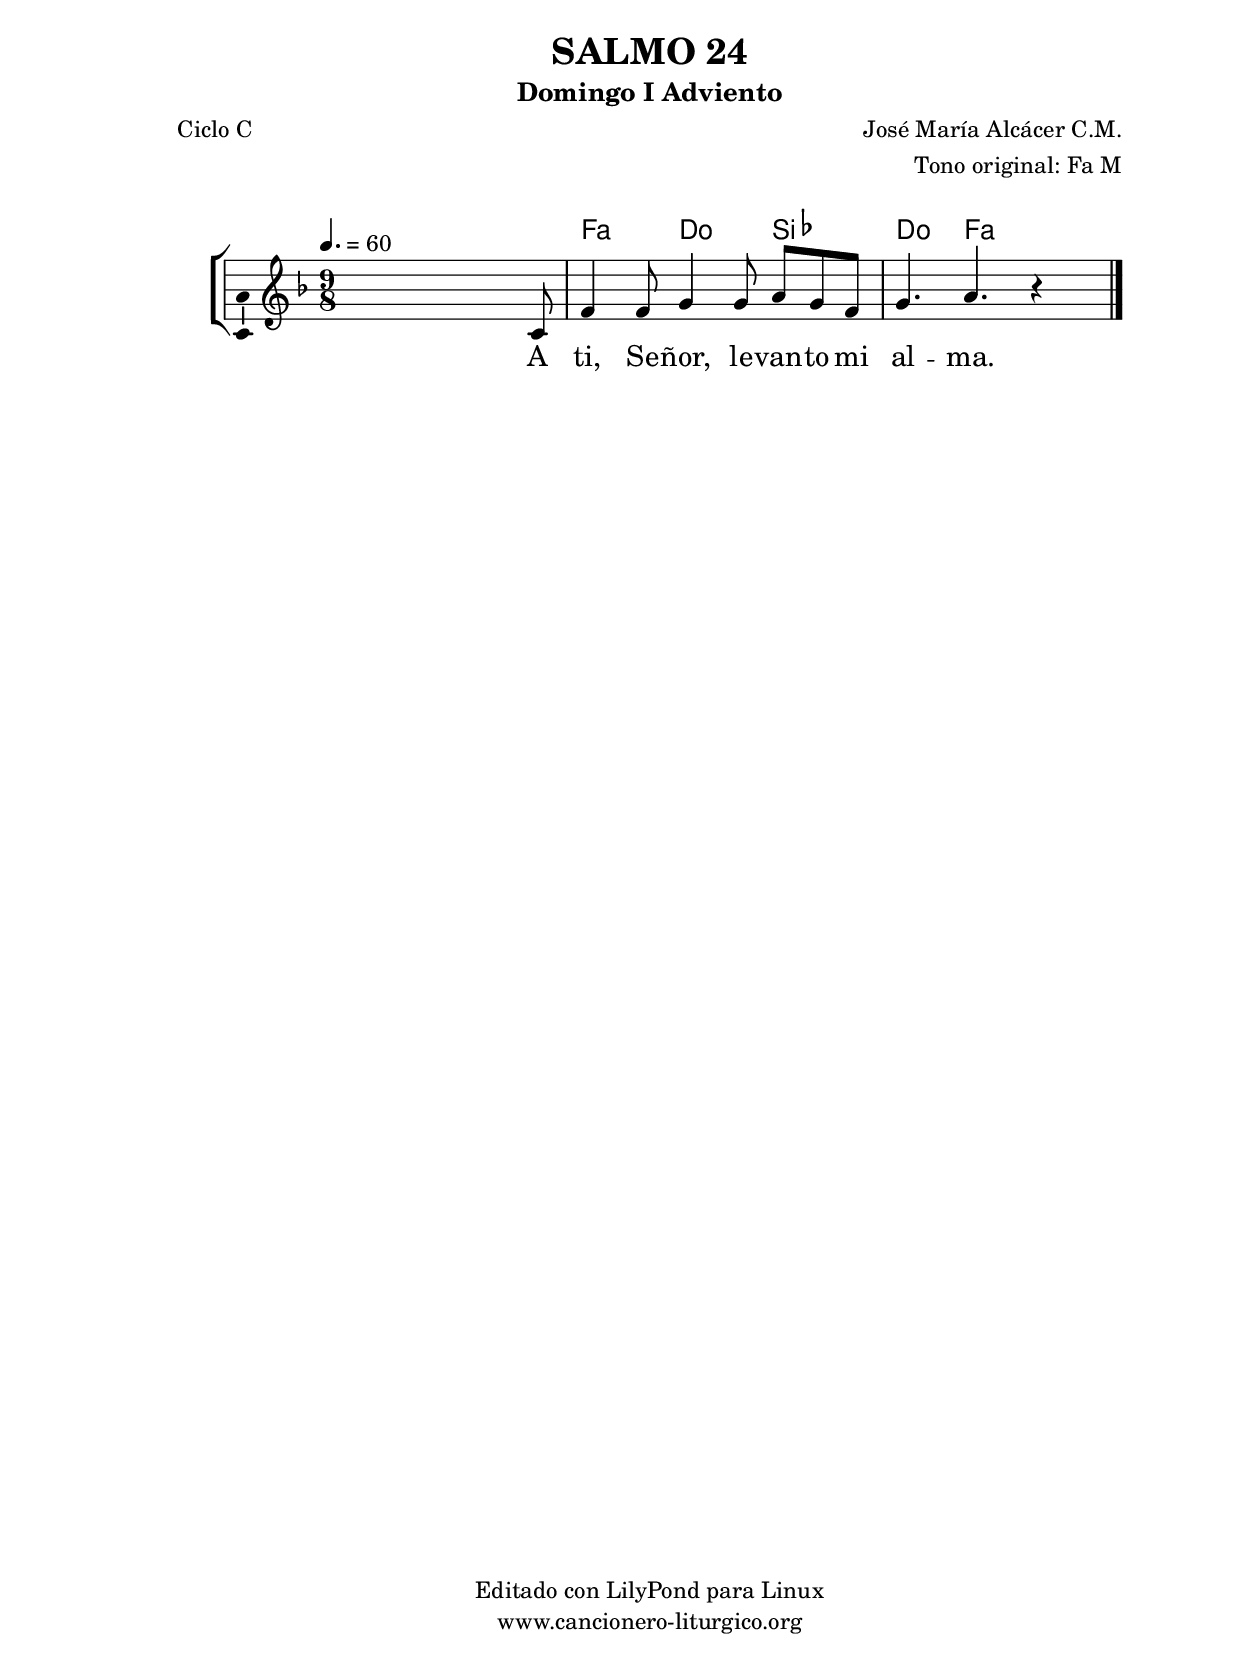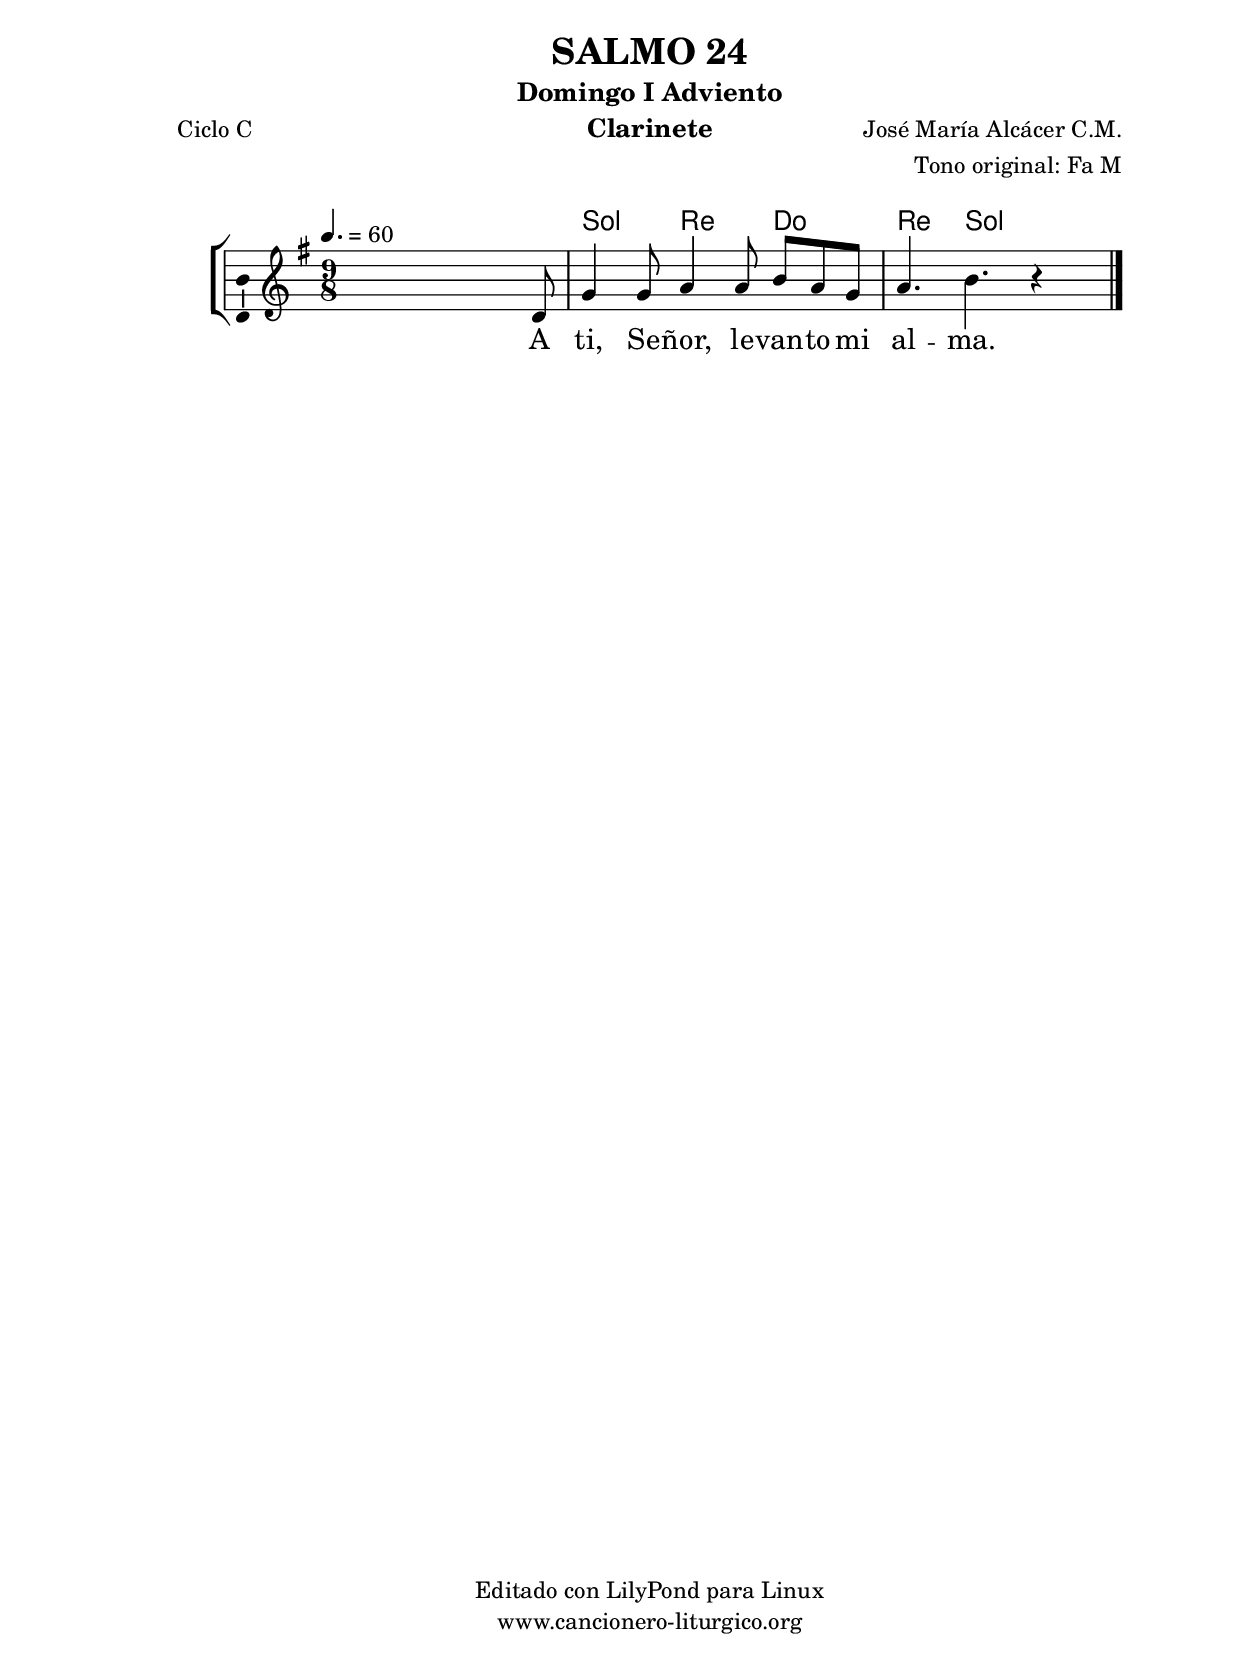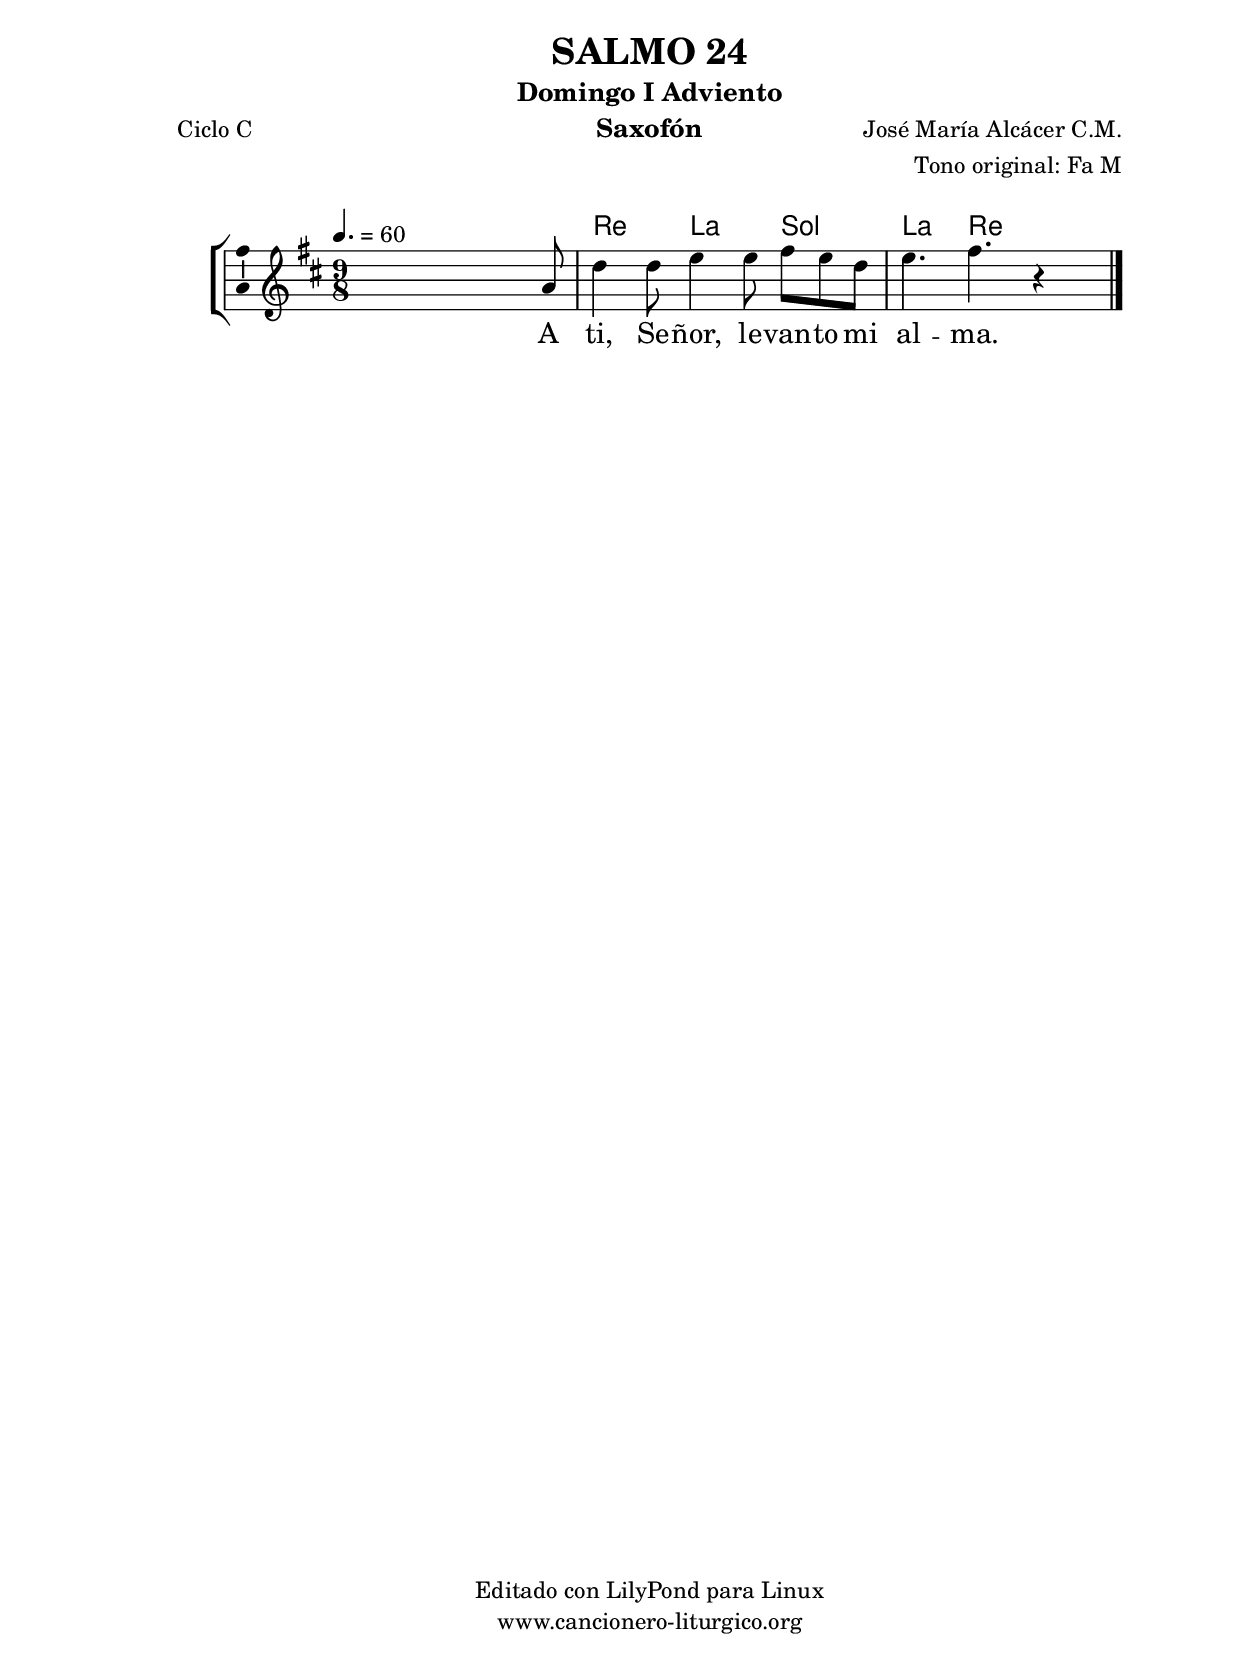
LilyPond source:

%
%para convertir .midi en .wav:
%timidity filename.midi -Ow -o finename.wav
%
%
%Para convertir de .wav a .mp3:
%lame -h -m j filename.wav
%
%
%para escuchar el midi:
%timidity nombrefichero.midi
%


%versión de lilypond para la que se ha escrito esta partitura:
\version "2.16.0"

	%Tamaño papel
	#(set-default-paper-size "a4")
	%Tamaño partitura
	#(set-global-staff-size 20)
	%No responde al pulsar sobre una nota
	#(ly:set-option 'point-and-click #f)

%parámetros del encabezamiento:
\header {
	title = "SALMO 24"
	subtitle = "Domingo I Adviento"
	composer = "José María Alcácer C.M."
	poet = "Ciclo C"
	meter = ""
%%%	arranger = "Tono original: Sib M"
%%%Creo que hay una errata en la clave
	arranger = "Tono original: Fa M"
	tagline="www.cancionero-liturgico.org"
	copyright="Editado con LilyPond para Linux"
	tiempo = "Adviento"
	usos = "Salmo"
	letra = "A ti, Señor, levanto mi alma."
	}

%parámetros asociados al papel:
\paper  {
	oddHeaderMarkup = \markup {\fill-line { \on-the-fly #not-first-page \fromproperty #'header:title \on-the-fly #not-first-page \fromproperty #'header:composer }}
	evenHeaderMarkup = \markup {\fill-line { \fromproperty #'header:composer \fromproperty #'header:title }}
	#(set-paper-size "a4")
	print-page-number = ##f
	first-page-number = 1
	print-first-page-number = ##f
%	head-separation = 3.0 \cm
	top-margin = 2.0 \cm
	bottom-margin = 0.5\cm
%%%	bottom-margin = -1.0\cm
	left-margin = 3.0 \cm
	line-width = 16.0 \cm 
	indent = 8\mm
	interscoreline = 2.\mm
	between-system-space = 15\mm
%	para que las partituras no llenen la hoja:
	ragged-bottom = ##t
%	idem para la última hoja:
	ragged-last-bottom = ##f
%	para que las partituras llenen el ancho del papel:
	ragged-last = ##f
	after-title-space = 2.5 \cm
%page-count=1
%system-count=8

	%Flexible Vertical Spacing
%	markup-markup-spacing =
%	#'((basic-distance . 15) (minimum-distance . 15) (padding . 3))
	markup-system-spacing =
	#'((basic-distance . 15) (minimum-distance . 15) (padding . 3))
	system-system-spacing =
	#'((basic-distance . 15) (minimum-distance . 15) (padding . 3))
	score-system-spacing =
	#'((basic-distance . 15) (minimum-distance . 15) (padding . 5))
%	top-system-spacing = % header
%	#'((basic-distance . 8) (minimum-distance . 0) (padding . 3))
%	top-markup-spacing =
%	#'((basic-distance . 20) (minimum-distance . 20) (padding . 3))
	last-bottom-spacing = % footer
	#'((basic-distance . 5) (minimum-distance . 5) (padding . 3))
%	score-markup-spacing =
%	#'((basic-distance . 16) (minimum-distance . 13) (padding . 3))

	}


%parámetros que afectan a toda la partitura:
global =  {
	%clave de sol (G):
	\clef G
	%armadura:
%	\transpose e f
	\key f \major
	\tempo 4.=60
	\set Score.tempoHideNote = ##f
	}


acordes = {
	\italianChords
	\chordmode {
%	\transpose e f
{

s2. s4.
f4. c bes c f
s4.

	}
	}
}


melodia = 
%	\transpose e f
{
	\relative c'{
	\time 9/8

s4. s4. s4 c8
f4 f8 g4 g8 a g f
g4. a4. r4 s8

	\bar "|."
	}
	}


texto = \lyricmode {
A ti, Se -- ñor, le -- van -- to mi al -- ma.
	}


acordesStaff = \context ChordNames = acordesStaff <<
	\set chordChanges = ##t
	\acordes
	>>


vozStaff = \context Voice = vozStaff
\with {\consists "Ambitus_engraver"}
<<
%	\set Staff.instrumentName = ""
%	\set Staff.shortInstrumentName = ""
%	\set Staff.midiInstrument = #"clarinet"
%	\set Staff.midiInstrument = #"cello"
%	\set Staff.midiInstrument = #"flute"
	\set Staff.midiInstrument = #"electric guitar (jazz)"
%	\set Staff.midiInstrument = #"english horn"
%	\set Staff.midiInstrument = #"violin"
%	\set Staff.midiInstrument = #"glockenspiel"
	\set Staff.midiMinimumVolume = #0.7
	\set Staff.midiMaximumVolume = #0.9
	\global
	\melodia
	>>


textoStaff = \context Lyrics = textoStaff <<
	\lyricsto vozStaff \texto
	>>

\book {
	\score {
		\context ChoirStaff {
			\override StaffGroup.SystemStartBracket #'collapse-height = #1
			\override Score.SystemStartBar #'collapse-height = #1
			<<
			\acordesStaff
			\vozStaff
			\textoStaff
			>>
			}
		\layout {
	    		\context {
				\Lyrics
				\override LyricText #'font-size = #2
				}
	   		 \context {
				\Score
				%fontSize = #3
				\override StaffSymbol #'staff-space = #(magstep +3)
				%\override Beam #'thickness = #0.55
				%\override SpacingSpanner #'spacing-increment = #1.0
				%\override Slur #'height-limit = #1.5
				}
			}
		}
	\score {
		\unfoldRepeats
		\context ChoirStaff {
			<<
			\acordesStaff
			\vozStaff
			>>
			}
		\midi {
	  		\context {
	  			\Score
				tempoWholesPerMinute = #(ly:make-moment 70 4)
				}
			}
		}
	}

%Partitura para clarinete
#(define output-suffix "C")
\book {
	\header{
		instrument = "Clarinete"
		}
	\score {
		\context ChoirStaff {
			\override StaffGroup.SystemStartBracket #'collapse-height = #1
			\override Score.SystemStartBar #'collapse-height = #1
\transpose c d
			<<
			\acordesStaff
			\vozStaff
			\textoStaff
			>>
			}
		\layout {
	    		\context {
				\Lyrics
				\override LyricText #'font-size = #2
				}
	   		 \context {
				\Score
				%fontSize = #3
				\override StaffSymbol #'staff-space = #(magstep +3)
				%\override Beam #'thickness = #0.55
				%\override SpacingSpanner #'spacing-increment = #1.0
				%\override Slur #'height-limit = #1.5
				}
			}
		}
	}

%Partitura para saxofón
#(define output-suffix "S")
\book {
	\header{
		instrument = "Saxofón"
		}
	\score {
		\context ChoirStaff {
			\override StaffGroup.SystemStartBracket #'collapse-height = #1
			\override Score.SystemStartBar #'collapse-height = #1
\transpose c a
			<<
			\acordesStaff
			\vozStaff
			\textoStaff
			>>
			}
		\layout {
	    		\context {
				\Lyrics
				\override LyricText #'font-size = #2
				}
	   		 \context {
				\Score
				%fontSize = #3
				\override StaffSymbol #'staff-space = #(magstep +3)
				%\override Beam #'thickness = #0.55
				%\override SpacingSpanner #'spacing-increment = #1.0
				%\override Slur #'height-limit = #1.5
				}
			}
		}
	}

